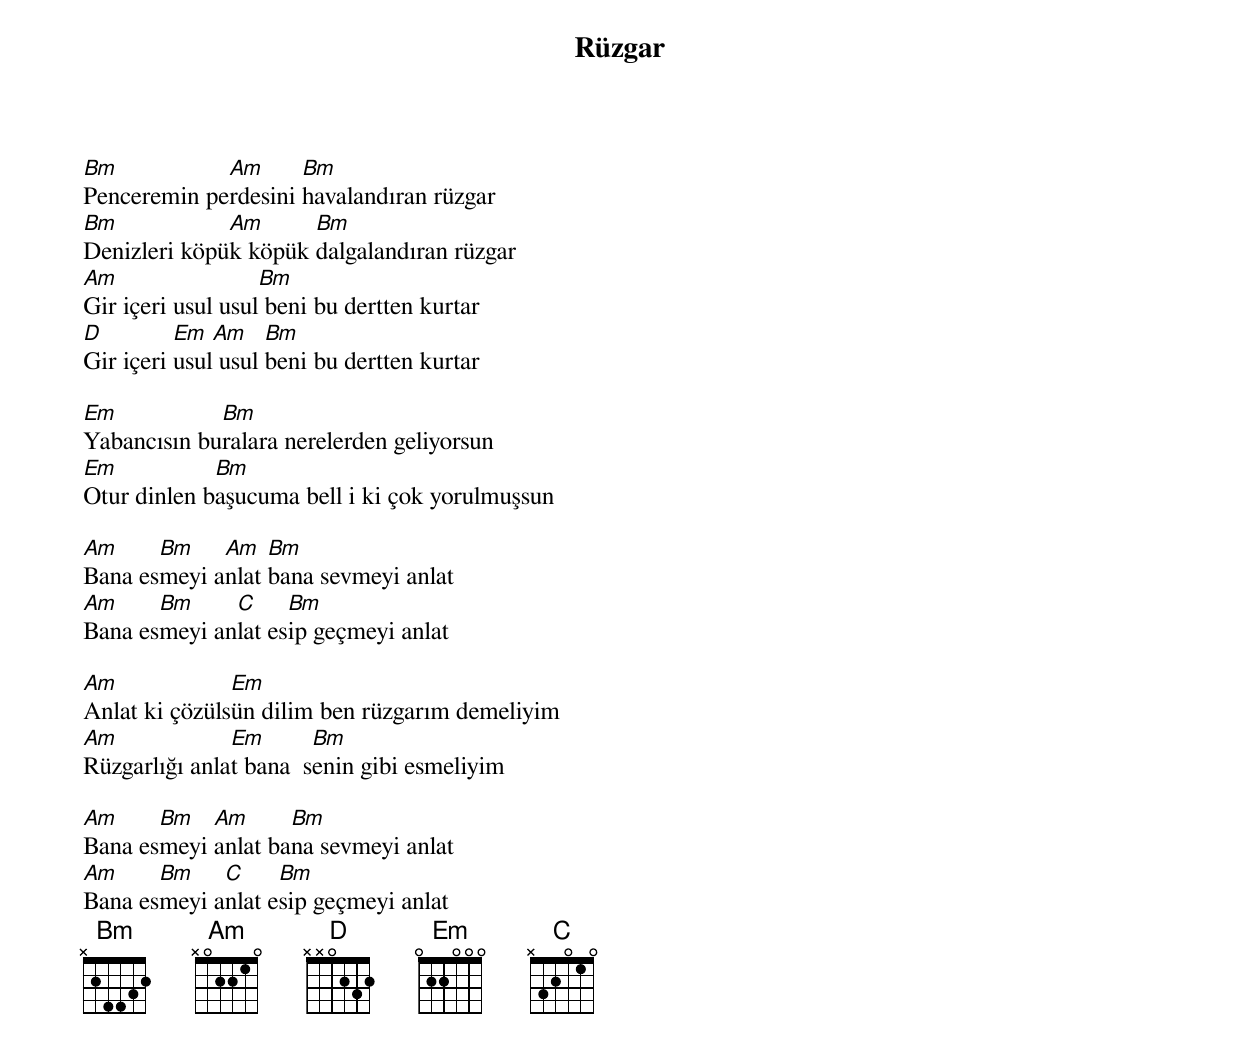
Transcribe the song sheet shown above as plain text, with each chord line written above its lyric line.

{title: Rüzgar}
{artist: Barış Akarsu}

Bm           Am      Bm
Penceremin perdesini havalandıran rüzgar
Bm            Am      Bm
Denizleri köpük köpük dalgalandıran rüzgar
Am                 Bm
Gir içeri usul usul beni bu dertten kurtar
D         Em  Am    Bm
Gir içeri usul usul beni bu dertten kurtar

Em           Bm
Yabancısın buralara nerelerden geliyorsun
Em           Bm
Otur dinlen başucuma bell i ki çok yorulmuşsun

Am     Bm    Am   Bm
Bana esmeyi anlat bana sevmeyi anlat
Am     Bm     C     Bm
Bana esmeyi anlat esip geçmeyi anlat

Am             Em
Anlat ki çözülsün dilim ben rüzgarım demeliyim
Am             Em       Bm
Rüzgarlığı anlat bana  senin gibi esmeliyim

Am     Bm   Am      Bm
Bana esmeyi anlat bana sevmeyi anlat
Am     Bm    C     Bm
Bana esmeyi anlat esip geçmeyi anlat
